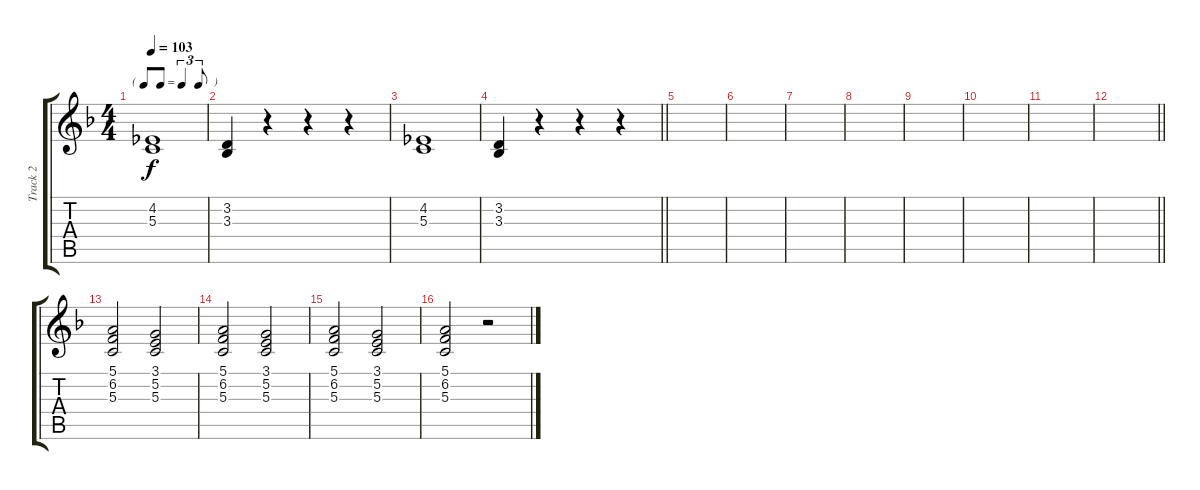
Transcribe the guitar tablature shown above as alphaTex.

\track ("Track 2" "Track 2") {instrument choiraahs}
\staff {score tabs}
\tuning (E4 B3 G3 D3 A2 E2) {hide}
\ts (4 4)
\tf triplet8th
\tempo 103
\clef g2
\ks f
(4.2 5.3).1{dy f} |
(3.2 3.3).4 r.4 r.4 r.4 |
(4.2 5.3).1 |
\barLineRight lightlight
(3.2 3.3).4 r.4 r.4 r.4 |
|
|
|
|
|
|
|
\barLineRight lightlight
|
(5.1 6.2 5.3).2 (3.1 5.2 5.3).2 |
(5.1 6.2 5.3).2 (3.1 5.2 5.3).2 |
(5.1 6.2 5.3).2 (3.1 5.2 5.3).2 |
(5.1 6.2 5.3).2 r.2
